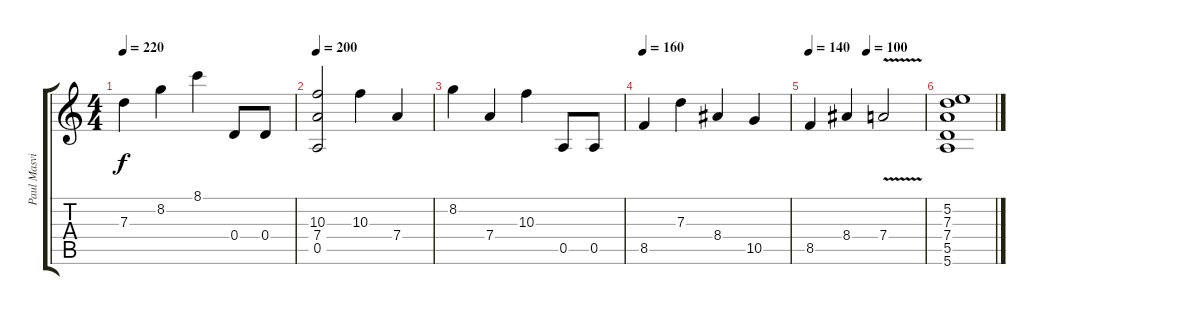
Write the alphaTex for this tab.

\track ("Paul Masvidal" "Paul Masvi") {instrument distortionguitar}
\staff {score tabs}
\tuning (E4 B3 G3 D3 A2 E2) {hide}
\ts (4 4)
\tempo 220
\clef g2
\ks c
7.3.4{dy f} 8.2.4 8.1.4 0.4.8 0.4.8 |
\tempo 200
(10.3 7.4 0.5).2 10.3.4 7.4.4 |
8.2.4 7.4.4 10.3.4 0.5.8 0.5.8 |
\tempo 160
8.5.4 7.3.4 8.4.4 10.5.4 |
\tempo 140
\tempo (100 0.5)
8.5.4 8.4.4 7.4{v}.2 |
(5.2 7.3 7.4 5.5 5.6).1{instrument acousticguitarsteel}
